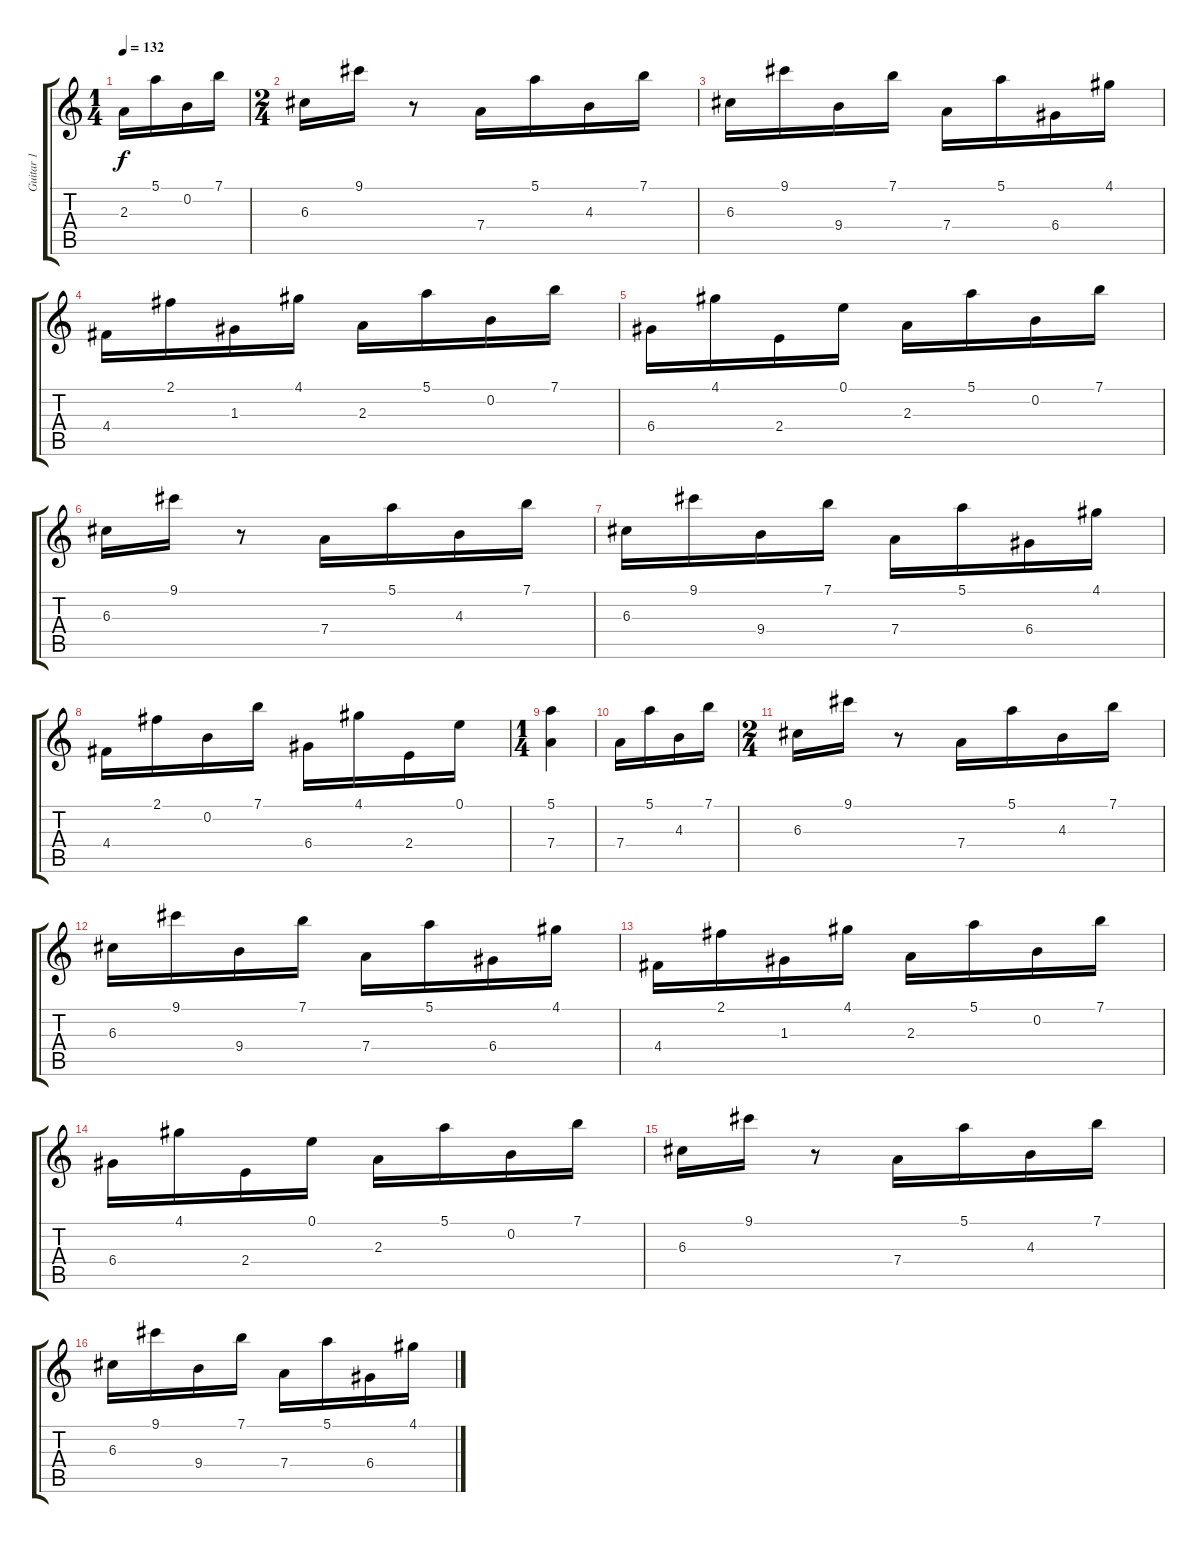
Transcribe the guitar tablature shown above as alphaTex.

\track ("Guitar 1" "Guitar 1") {instrument acousticguitarnylon}
\staff {score tabs}
\tuning (E4 B3 G3 D3 A2 E2) {hide}
\ts (1 4)
\tempo 132
\clef g2
\ks c
2.3.16{dy f} 5.1.16 0.2.16 7.1.16 |
\ts (2 4)
6.3.16 9.1.16 r.8 7.4.16 5.1.16 4.3.16 7.1.16 |
6.3.16 9.1.16 9.4.16 7.1.16 7.4.16 5.1.16 6.4.16 4.1.16 |
4.4.16 2.1.16 1.3.16 4.1.16 2.3.16 5.1.16 0.2.16 7.1.16 |
6.4.16 4.1.16 2.4.16 0.1.16 2.3.16 5.1.16 0.2.16 7.1.16 |
6.3.16 9.1.16 r.8 7.4.16 5.1.16 4.3.16 7.1.16 |
6.3.16 9.1.16 9.4.16 7.1.16 7.4.16 5.1.16 6.4.16 4.1.16 |
4.4.16 2.1.16 0.2.16 7.1.16 6.4.16 4.1.16 2.4.16 0.1.16 |
\ts (1 4)
(5.1 7.4).4 |
7.4.16 5.1.16 4.3.16 7.1.16 |
\ts (2 4)
6.3.16 9.1.16 r.8 7.4.16 5.1.16 4.3.16 7.1.16 |
6.3.16 9.1.16 9.4.16 7.1.16 7.4.16 5.1.16 6.4.16 4.1.16 |
4.4.16 2.1.16 1.3.16 4.1.16 2.3.16 5.1.16 0.2.16 7.1.16 |
6.4.16 4.1.16 2.4.16 0.1.16 2.3.16 5.1.16 0.2.16 7.1.16 |
6.3.16 9.1.16 r.8 7.4.16 5.1.16 4.3.16 7.1.16 |
6.3.16 9.1.16 9.4.16 7.1.16 7.4.16 5.1.16 6.4.16 4.1.16
